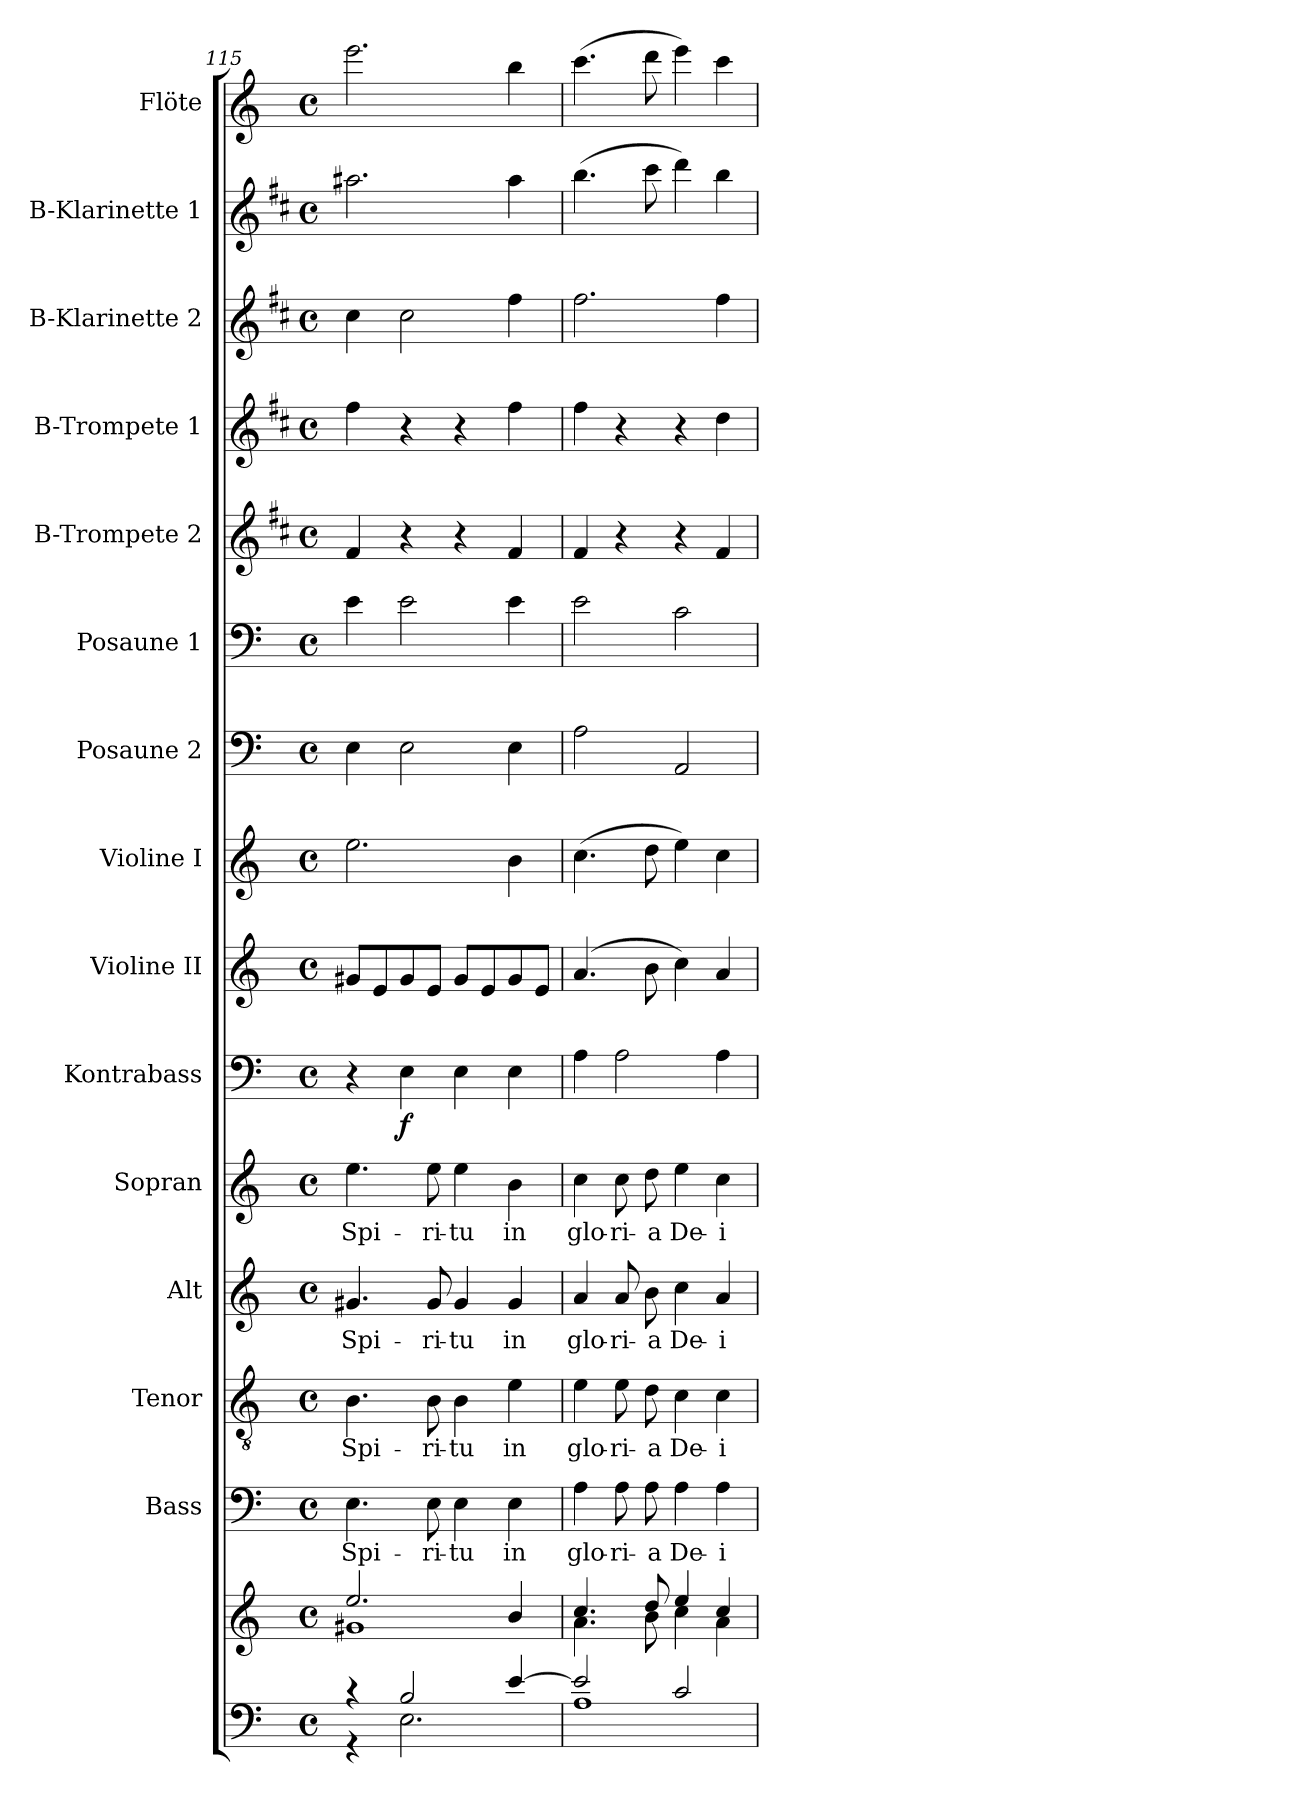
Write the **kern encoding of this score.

**kern	**kern	**kern	**text	**kern	**text	**kern	**text	**kern	**text	**kern	**dynam	**kern	**kern	**kern	**kern	**kern	**kern	**kern	**kern	**kern
*part15	*part15	*part14	*part14	*part13	*part13	*part12	*part12	*part11	*part11	*part10	*part10	*part9	*part8	*part7	*part6	*part5	*part4	*part3	*part2	*part1
*staff16	*staff15	*staff14	*staff14	*staff13	*staff13	*staff12	*staff12	*staff11	*staff11	*staff10	*staff10	*staff9	*staff8	*staff7	*staff6	*staff5	*staff4	*staff3	*staff2	*staff1
*	*	*I"Bass	*	*I"Tenor	*	*I"Alt	*	*I"Sopran	*	*I"Kontrabass	*	*I"Violine II	*I"Violine I	*I"Posaune 2	*I"Posaune 1	*I"B-Trompete 2	*I"B-Trompete 1	*I"B-Klarinette 2	*I"B-Klarinette 1	*I"Flöte
*	*	*I'B.	*	*I'T.	*	*I'A.	*	*I'S.	*	*I'Kb.	*	*I'Vl. II	*I'Vl. I	*I'Pos. 2	*I'Pos. 1	*I'B Trp. 2	*I'B Trp. 1	*I'B Kl. 2	*I'B Kl. 1	*I'Fl.
!!LO:PB:g=z
*clefF4	*clefG2	*clefF4	*	*clefGv2	*	*clefG2	*	*clefG2	*	*clefF4	*	*clefG2	*clefG2	*clefF4	*clefF4	*clefG2	*clefG2	*clefG2	*clefG2	*clefG2
*	*	*	*	*	*	*	*	*	*	*ITrd7c12	*	*	*	*	*	*ITrd1c2	*ITrd1c2	*ITrd1c2	*ITrd1c2	*
*k[]	*k[]	*k[]	*	*k[]	*	*k[]	*	*k[]	*	*k[]	*	*k[]	*k[]	*k[]	*k[]	*k[]	*k[]	*k[]	*k[]	*k[]
*C:	*C:	*C:	*	*C:	*	*C:	*	*C:	*	*C:	*	*C:	*C:	*C:	*C:	*C:	*C:	*C:	*C:	*C:
*M4/4	*M4/4	*M4/4	*	*M4/4	*	*M4/4	*	*M4/4	*	*M4/4	*	*M4/4	*M4/4	*M4/4	*M4/4	*M4/4	*M4/4	*M4/4	*M4/4	*M4/4
*met(c)	*met(c)	*met(c)	*	*met(c)	*	*met(c)	*	*met(c)	*	*met(c)	*	*met(c)	*met(c)	*met(c)	*met(c)	*met(c)	*met(c)	*met(c)	*met(c)	*met(c)
=115	=115	=115	=115	=115	=115	=115	=115	=115	=115	=115	=115	=115	=115	=115	=115	=115	=115	=115	=115	=115
*^	*^	*	*	*	*	*	*	*	*	*	*	*	*	*	*	*	*	*	*	*
!	!	!	!	!	!LO:LY:b	!	!LO:LY:b	!	!LO:LY:b	!	!LO:LY:b	!	!	!	!	!	!	!	!	!	!	!
4r	4r	2.ee/	1g#X	4.E\	Spi-	4.B\	Spi-	4.g#X/	Spi-	4.ee\	Spi-	4r	.	8g#X/L	2.ee\	4E\	4e\	4e/	4ee\	4b\	2.gg#X\	2.eee\
.	.	.	.	.	.	.	.	.	.	.	.	.	.	8e/	.	.	.	.	.	.	.	.
!	!	!	!	!	!	!	!	!	!	!	!	!	!LO:DY:b	!	!	!	!	!	!	!	!	!
2B/	2.E\	.	.	.	.	.	.	.	.	.	.	4EE\	f	8g#/	.	2E\	2e\	4r	4r	2b\	.	.
!	!	!	!	!	!LO:LY:b	!	!LO:LY:b	!	!LO:LY:b	!	!LO:LY:b	!	!	!	!	!	!	!	!	!	!	!
.	.	.	.	8E\	-ri-	8B\	-ri-	8g#/	-ri-	8ee\	-ri-	.	.	8e/J	.	.	.	.	.	.	.	.
!	!	!	!	!	!LO:LY:b	!	!LO:LY:b	!	!LO:LY:b	!	!LO:LY:b	!	!	!	!	!	!	!	!	!	!	!
.	.	.	.	4E\	-tu	4B\	-tu	4g#/	-tu	4ee\	-tu	4EE\	.	8g#/L	.	.	.	4r	4r	.	.	.
.	.	.	.	.	.	.	.	.	.	.	.	.	.	8e/	.	.	.	.	.	.	.	.
!	!	!	!	!	!LO:LY:b	!	!LO:LY:b	!	!LO:LY:b	!	!LO:LY:b	!	!	!	!	!	!	!	!	!	!	!
[>4e/	.	4b/	.	4E\	in	4e\	in	4g#/	in	4b\	in	4EE\	.	8g#/	4b\	4E\	4e\	4e/	4ee\	4ee\	4gg#\	4bb\
.	.	.	.	.	.	.	.	.	.	.	.	.	.	8e/J	.	.	.	.	.	.	.	.
=116	=116	=116	=116	=116	=116	=116	=116	=116	=116	=116	=116	=116	=116	=116	=116	=116	=116	=116	=116	=116	=116	=116
!	!	!	!	!	!LO:LY:b	!	!LO:LY:b	!	!LO:LY:b	!	!LO:LY:b	!	!	!	!	!	!	!	!	!	!	!
2e/]	1A	4.cc/	4.a\	4A\	glo-	4e\	glo-	4a/	glo-	4cc\	glo-	4AA\	.	(4.a/	(>4.cc\	2A\	2e\	4e/	4ee\	2.ee\	(>4.aa\	(>4.ccc\
!	!	!	!	!	!LO:LY:b	!	!LO:LY:b	!	!LO:LY:b	!	!LO:LY:b	!	!	!	!	!	!	!	!	!	!	!
.	.	.	.	8A\	-ri-	8e\	-ri-	8a/	-ri-	8cc\	-ri-	2AA\	.	.	.	.	.	4r	4r	.	.	.
!	!	!	!	!	!LO:LY:b	!	!LO:LY:b	!	!LO:LY:b	!	!LO:LY:b	!	!	!	!	!	!	!	!	!	!	!
.	.	8dd/	8b\	8A\	-a	8d\	-a	8b\	-a	8dd\	-a	.	.	8b\	8dd\	.	.	.	.	.	8bb\	8ddd\
!	!	!	!	!	!LO:LY:b	!	!LO:LY:b	!	!LO:LY:b	!	!LO:LY:b	!	!	!	!	!	!	!	!	!	!	!
2c/	.	4ee/	4cc\	4A\	De-	4c\	De-	4cc\	De-	4ee\	De-	.	.	4cc\)	4ee\)	2AA/	2c\	4r	4r	.	4ccc\)	4eee\)
!	!	!	!	!	!LO:LY:b	!	!LO:LY:b	!	!LO:LY:b	!	!LO:LY:b	!	!	!	!	!	!	!	!	!	!	!
.	.	4cc/	4a\	4A\	-i	4c\	-i	4a/	-i	4cc\	-i	4AA\	.	4a/	4cc\	.	.	4e/	4cc\	4ee\	4aa\	4ccc\
*v	*v	*	*	*	*	*	*	*	*	*	*	*	*	*	*	*	*	*	*	*	*	*
*	*v	*v	*	*	*	*	*	*	*	*	*	*	*	*	*	*	*	*	*	*	*
=	=	=	=	=	=	=	=	=	=	=	=	=	=	=	=	=	=	=	=	=
*-	*-	*-	*-	*-	*-	*-	*-	*-	*-	*-	*-	*-	*-	*-	*-	*-	*-	*-	*-	*-
